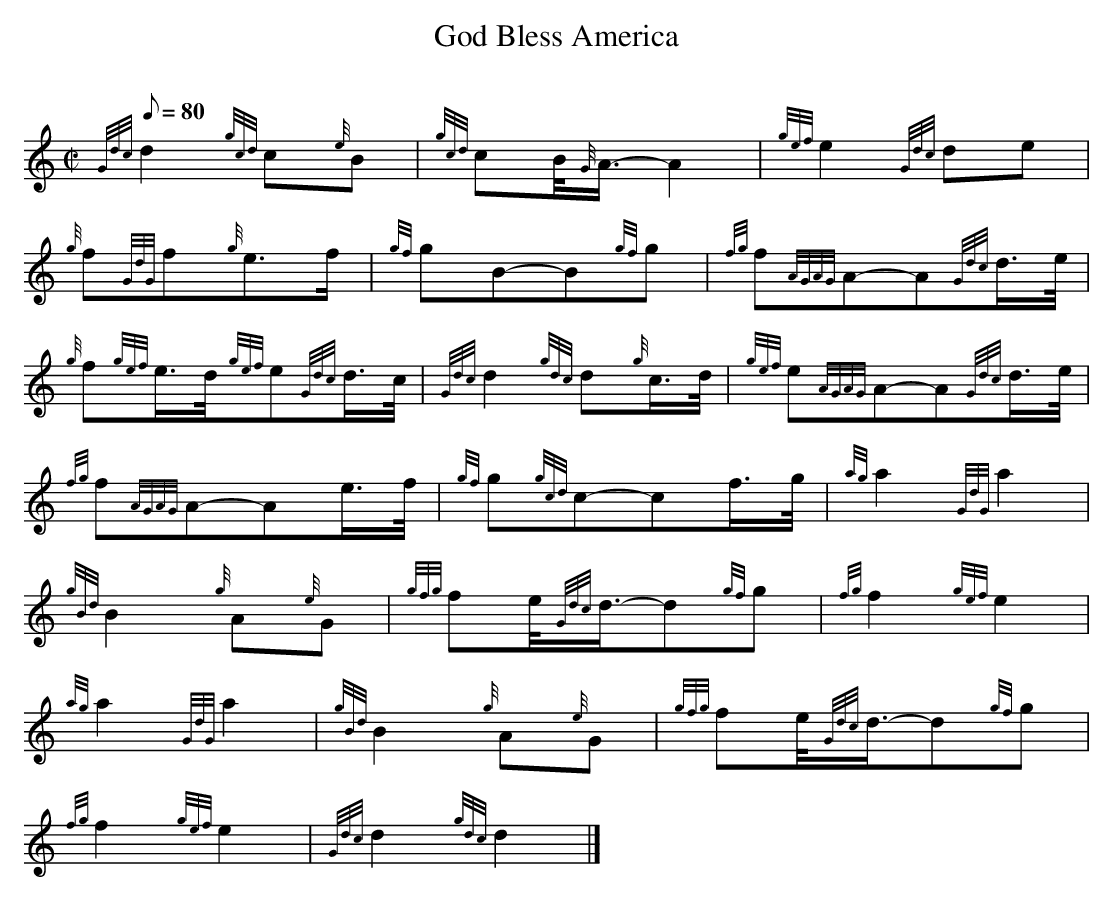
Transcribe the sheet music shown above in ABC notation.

X:1
T:God Bless America
M:C|
L:1/8
Q:80
C:
K:HP
{Gdc}d2{gcd}c{e}B|
{gcd}cB/4{G}A3/4-A2|
{gef}e2{Gdc}de|  !
{g}f{GdG}f{g}e3/2f/2|
{gf}gB-B{gf}g|
{fg}f{AGAG}A-A{Gdc}d3/4e/4|  !
{g}f{gef}e3/4d/4{gef}e{Gdc}d3/4c/4|
{Gdc}d2{gdc}d{g}c3/4d/4|
{gef}e{AGAG}A-A{Gdc}d3/4e/4|  !
{fg}f{AGAG}A-Ae3/4f/4|
{gf}g{gcd}c-cf3/4g/4|
{ag}a2{GdG}a2|  !
{gBd}B2{g}A{e}G|
{gfg}fe/4{Gdc}d3/4-d{gf}g|
{fg}f2{gef}e2|  !
{ag}a2{GdG}a2|
{gBd}B2{g}A{e}G|
{gfg}fe/4{Gdc}d3/4-d{gf}g|  !
{fg}f2{gef}e2|
{Gdc}d2{gdc}d2|]
